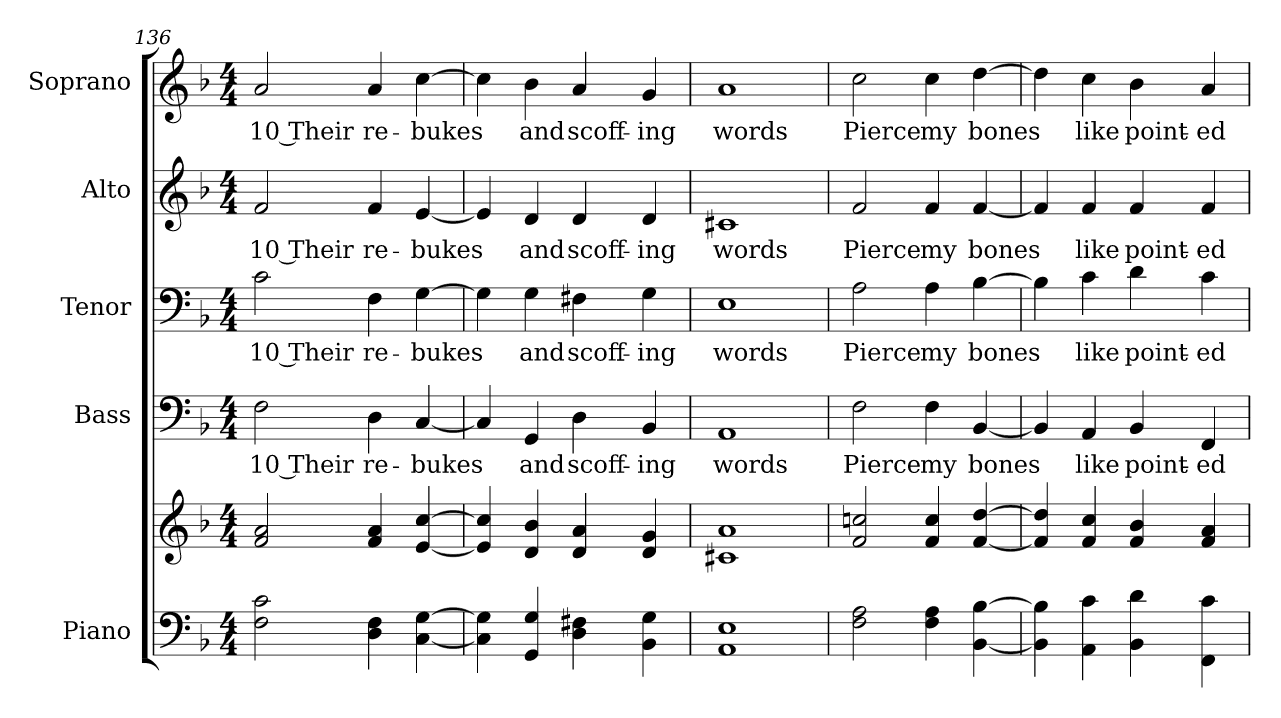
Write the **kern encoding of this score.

**kern	**kern	**kern	**text	**kern	**text	**kern	**text	**kern	**text
*part5	*part5	*part4	*part4	*part3	*part3	*part2	*part2	*part1	*part1
*staff6	*staff5	*staff4	*staff4	*staff3	*staff3	*staff2	*staff2	*staff1	*staff1
*I"Piano	*	*I"Bass	*	*I"Tenor	*	*I"Alto	*	*I"Soprano	*
*I'Pno.	*	*I'B.	*	*I'T.	*	*I'A.	*	*I'S.	*
!!LO:PB:g=z
*clefF4	*clefG2	*clefF4	*	*clefF4	*	*clefG2	*	*clefG2	*
*k[b-]	*k[b-]	*k[b-]	*	*k[b-]	*	*k[b-]	*	*k[b-]	*
*F:	*F:	*F:	*	*F:	*	*F:	*	*F:	*
*M4/4	*M4/4	*M4/4	*	*M4/4	*	*M4/4	*	*M4/4	*
=136	=136	=136	=136	=136	=136	=136	=136	=136	=136
!	!	!	!LO:LY:b:color=#000000	!	!	!	!	!	!
!	!	!	!	!	!LO:LY:b:color=#000000	!	!	!	!
!	!	!	!	!	!	!	!LO:LY:b:color=#000000	!	!
!	!	!	!	!	!	!	!	!	!LO:LY:b:color=#000000
2Fi\ 2ci	2fi/ 2ai	2Fi\	10 Their	2ci\	10 Their	2fi/	10 Their	2ai/	10 Their
!	!	!	!LO:LY:b:color=#000000	!	!	!	!	!	!
!	!	!	!	!	!LO:LY:b:color=#000000	!	!	!	!
!	!	!	!	!	!	!	!LO:LY:b:color=#000000	!	!
!	!	!	!	!	!	!	!	!	!LO:LY:b:color=#000000
4Di\ 4Fi	4fi/ 4ai	4Di\	re-	4Fi\	re-	4fi/	re-	4ai/	re-
!	!	!	!LO:LY:b:color=#000000	!	!	!	!	!	!
!	!	!	!	!	!LO:LY:b:color=#000000	!	!	!	!
!	!	!	!	!	!	!	!LO:LY:b:color=#000000	!	!
!	!	!	!	!	!	!	!	!	!LO:LY:b:color=#000000
[<4Ci\ [>4Gi	[<4ei/ [>4cci	[<4Ci/	-bukes	[>4Gi\	-bukes	[<4ei/	-bukes	[>4cci\	-bukes
=137	=137	=137	=137	=137	=137	=137	=137	=137	=137
4Ci\] 4Gi]	4ei/] 4cci]	4Ci/]	.	4Gi\]	.	4ei/]	.	4cci\]	.
!	!	!	!LO:LY:b:color=#000000	!	!	!	!	!	!
!	!	!	!	!	!LO:LY:b:color=#000000	!	!	!	!
!	!	!	!	!	!	!	!LO:LY:b:color=#000000	!	!
!	!	!	!	!	!	!	!	!	!LO:LY:b:color=#000000
4GGi/ 4Gi	4di/ 4b-i	4GGi/	and	4Gi\	and	4di/	and	4b-i\	and
!	!	!	!LO:LY:b:color=#000000	!	!	!	!	!	!
!	!	!	!	!	!LO:LY:b:color=#000000	!	!	!	!
!	!	!	!	!	!	!	!LO:LY:b:color=#000000	!	!
!	!	!	!	!	!	!	!	!	!LO:LY:b:color=#000000
4Di\ 4F#Xi	4di/ 4ai	4Di\	scoff-	4F#Xi\	scoff-	4di/	scoff-	4ai/	scoff-
!	!	!	!LO:LY:b:color=#000000	!	!	!	!	!	!
!	!	!	!	!	!LO:LY:b:color=#000000	!	!	!	!
!	!	!	!	!	!	!	!LO:LY:b:color=#000000	!	!
!	!	!	!	!	!	!	!	!	!LO:LY:b:color=#000000
4BB-i\ 4Gi	4di/ 4gi	4BB-i/	-ing	4Gi\	-ing	4di/	-ing	4gi/	-ing
!!LO:PB:g=z
=138	=138	=138	=138	=138	=138	=138	=138	=138	=138
!	!	!	!LO:LY:b:color=#000000	!	!	!	!	!	!
!	!	!	!	!	!LO:LY:b:color=#000000	!	!	!	!
!	!	!	!	!	!	!	!LO:LY:b:color=#000000	!	!
!	!	!	!	!	!	!	!	!	!LO:LY:b:color=#000000
1AAi 1Ei	1c#Xi 1ai	1AAi	words	1Ei	words	1c#Xi	words	1ai	words
=139	=139	=139	=139	=139	=139	=139	=139	=139	=139
!	!	!	!LO:LY:b:color=#000000	!	!	!	!	!	!
!	!	!	!	!	!LO:LY:b:color=#000000	!	!	!	!
!	!	!	!	!	!	!	!LO:LY:b:color=#000000	!	!
!	!	!	!	!	!	!	!	!	!LO:LY:b:color=#000000
2Fi\ 2Ai	2fi/ 2ccni	2Fi\	Pierce	2Ai\	Pierce	2fi/	Pierce	2cci\	Pierce
!	!	!	!LO:LY:b:color=#000000	!	!	!	!	!	!
!	!	!	!	!	!LO:LY:b:color=#000000	!	!	!	!
!	!	!	!	!	!	!	!LO:LY:b:color=#000000	!	!
!	!	!	!	!	!	!	!	!	!LO:LY:b:color=#000000
4Fi\ 4Ai	4fi/ 4cci	4Fi\	my	4Ai\	my	4fi/	my	4cci\	my
!	!	!	!LO:LY:b:color=#000000	!	!	!	!	!	!
!	!	!	!	!	!LO:LY:b:color=#000000	!	!	!	!
!	!	!	!	!	!	!	!LO:LY:b:color=#000000	!	!
!	!	!	!	!	!	!	!	!	!LO:LY:b:color=#000000
[<4BB-i\ [>4B-i	[<4fi/ [>4ddi	[<4BB-i/	bones	[>4B-i\	bones	[<4fi/	bones	[>4ddi\	bones
!!LO:PB:g=z
=140	=140	=140	=140	=140	=140	=140	=140	=140	=140
4BB-i\] 4B-i]	4fi/] 4ddi]	4BB-i/]	.	4B-i\]	.	4fi/]	.	4ddi\]	.
!	!	!	!LO:LY:b:color=#000000	!	!	!	!	!	!
!	!	!	!	!	!LO:LY:b:color=#000000	!	!	!	!
!	!	!	!	!	!	!	!LO:LY:b:color=#000000	!	!
!	!	!	!	!	!	!	!	!	!LO:LY:b:color=#000000
4AAi\ 4ci	4fi/ 4cci	4AAi/	like	4ci\	like	4fi/	like	4cci\	like
!	!	!	!LO:LY:b:color=#000000	!	!	!	!	!	!
!	!	!	!	!	!LO:LY:b:color=#000000	!	!	!	!
!	!	!	!	!	!	!	!LO:LY:b:color=#000000	!	!
!	!	!	!	!	!	!	!	!	!LO:LY:b:color=#000000
4BB-i\ 4di	4fi/ 4b-i	4BB-i/	point-	4di\	point-	4fi/	point-	4b-i\	point-
!	!	!	!LO:LY:b:color=#000000	!	!	!	!	!	!
!	!	!	!	!	!LO:LY:b:color=#000000	!	!	!	!
!	!	!	!	!	!	!	!LO:LY:b:color=#000000	!	!
!	!	!	!	!	!	!	!	!	!LO:LY:b:color=#000000
4FFi\ 4ci	4fi/ 4ai	4FFi/	-ed	4ci\	-ed	4fi/	-ed	4ai/	-ed
=	=	=	=	=	=	=	=	=	=
*-	*-	*-	*-	*-	*-	*-	*-	*-	*-
